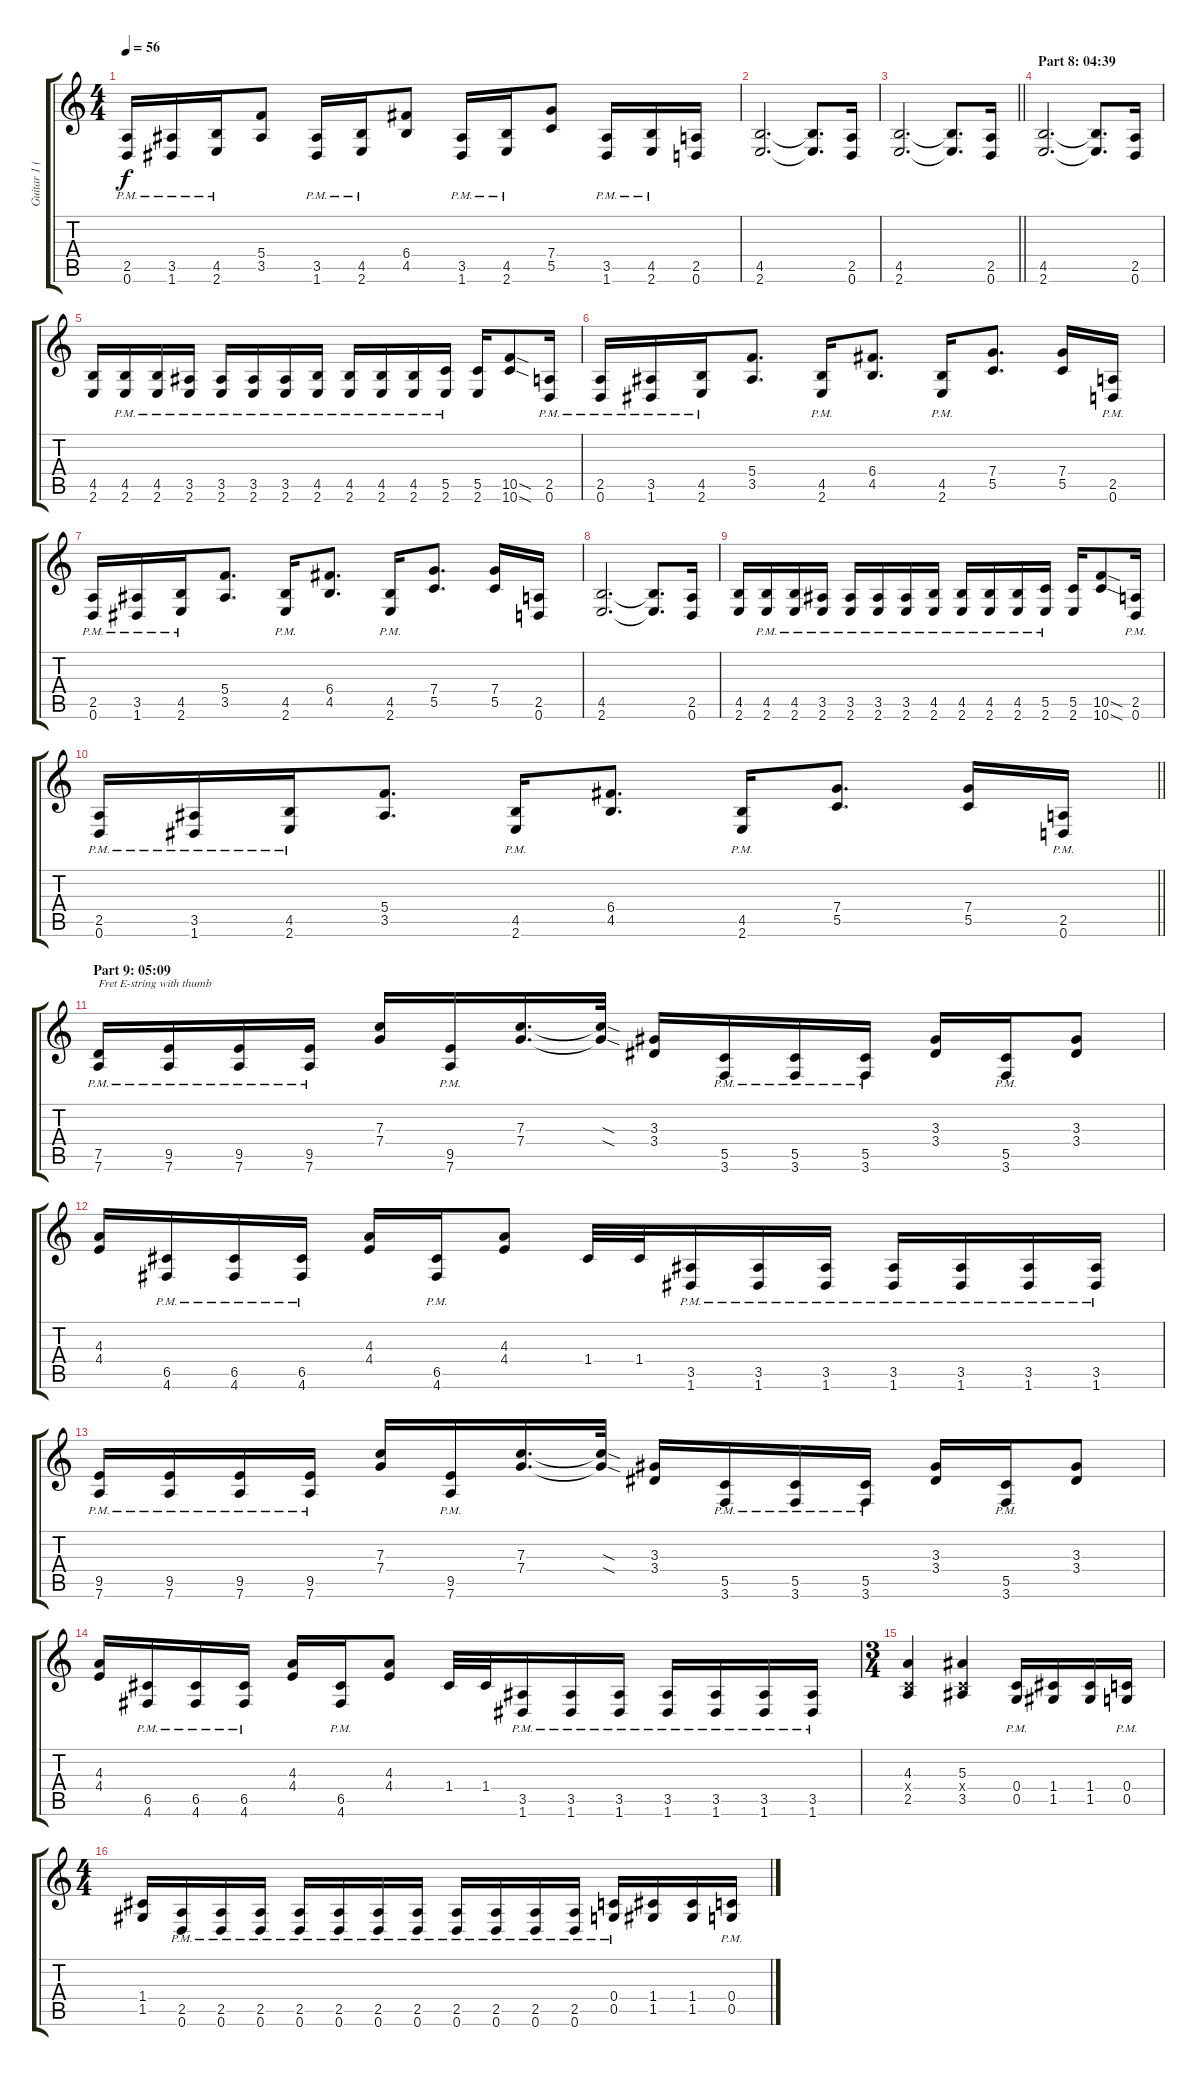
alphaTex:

\track ("Guitar 1 (Distortion)" "Guitar 1 (") {instrument distortionguitar}
\staff {score tabs}
\tuning (D4 A3 F3 C3 G2 D2) {hide}
\ts (4 4)
\tempo 56
\clef g2
\ks c
(2.5{pm} 0.6{pm}).16{dy f} (3.5{pm} 1.6{pm}).16 (4.5{pm} 2.6{pm}).16 (5.4 3.5).8 (3.5{pm} 1.6{pm}).16 (4.5{pm} 2.6{pm}).16 (6.4 4.5).8 (3.5{pm} 1.6{pm}).16 (4.5{pm} 2.6{pm}).16 (7.4 5.5).8 (3.5{pm} 1.6{pm}).16 (4.5{pm} 2.6{pm}).16 (2.5 0.6).16 |
(4.5 2.6).2{d} (4.5{t} 2.6{t}).8{d} (2.5 0.6).16 |
\barLineRight lightlight
(4.5 2.6).2{d} (4.5{t} 2.6{t}).8{d} (2.5 0.6).16 |
\section ("" "Part 8: 04:39")
(4.5 2.6).2{d volume 8} (4.5{t} 2.6{t}).8{d} (2.5 0.6).16 |
(4.5 2.6).16 (4.5{pm} 2.6{pm}).16 (4.5{pm} 2.6{pm}).16 (3.5{pm} 2.6{pm}).16 (3.5{pm} 2.6{pm}).16 (3.5{pm} 2.6{pm}).16 (3.5{pm} 2.6{pm}).16 (4.5{pm} 2.6{pm}).16 (4.5{pm} 2.6{pm}).16 (4.5{pm} 2.6{pm}).16 (4.5{pm} 2.6{pm}).16 (5.5{pm} 2.6{pm}).16 (5.5 2.6).16 (10.5{sod} 10.6{sod}).8 (2.5{pm} 0.6{pm}).16{volume 14} |
(2.5{pm} 0.6{pm}).16 (3.5{pm} 1.6{pm}).16 (4.5{pm} 2.6{pm}).16 (5.4 3.5).8{d} (4.5{pm} 2.6{pm}).16 (6.4 4.5).8{d} (4.5{pm} 2.6{pm}).16 (7.4 5.5).8{d} (7.4 5.5).16 (2.5{pm} 0.6{pm}).16 |
(2.5{pm} 0.6{pm}).16 (3.5{pm} 1.6{pm}).16 (4.5{pm} 2.6{pm}).16 (5.4 3.5).8{d} (4.5{pm} 2.6{pm}).16 (6.4 4.5).8{d} (4.5{pm} 2.6{pm}).16 (7.4 5.5).8{d} (7.4 5.5).16 (2.5 0.6).16 |
(4.5 2.6).2{d volume 8} (4.5{t} 2.6{t}).8{d} (2.5 0.6).16 |
(4.5 2.6).16 (4.5{pm} 2.6{pm}).16 (4.5{pm} 2.6{pm}).16 (3.5{pm} 2.6{pm}).16 (3.5{pm} 2.6{pm}).16 (3.5{pm} 2.6{pm}).16 (3.5{pm} 2.6{pm}).16 (4.5{pm} 2.6{pm}).16 (4.5{pm} 2.6{pm}).16 (4.5{pm} 2.6{pm}).16 (4.5{pm} 2.6{pm}).16 (5.5{pm} 2.6{pm}).16 (5.5 2.6).16 (10.5{sod} 10.6{sod}).8 (2.5{pm} 0.6{pm}).16{volume 14} |
\barLineRight lightlight
(2.5{pm} 0.6{pm}).16 (3.5{pm} 1.6{pm}).16 (4.5{pm} 2.6{pm}).16 (5.4 3.5).8{d} (4.5{pm} 2.6{pm}).16 (6.4 4.5).8{d} (4.5{pm} 2.6{pm}).16 (7.4 5.5).8{d} (7.4 5.5).16 (2.5{pm} 0.6{pm}).16 |
\section ("" "Part 9: 05:09")
(7.5{pm} 7.6{pm}).16{txt "Fret E-string with thumb"} (9.5{pm} 7.6{pm}).16 (9.5{pm} 7.6{pm}).16 (9.5{pm} 7.6{pm}).16 (7.3 7.4).16 (9.5{pm} 7.6{pm}).16 (7.3 7.4).16{d} (7.3{sod t} 7.4{sod t}).32 (3.3 3.4).16 (5.5{pm} 3.6{pm}).16 (5.5{pm} 3.6{pm}).16 (5.5{pm} 3.6{pm}).16 (3.3 3.4).16 (5.5{pm} 3.6{pm}).16 (3.3 3.4).8 |
(4.3 4.4).16 (6.5{pm} 4.6{pm}).16 (6.5{pm} 4.6{pm}).16 (6.5{pm} 4.6{pm}).16 (4.3 4.4).16 (6.5{pm} 4.6{pm}).16 (4.3 4.4).8 1.4.32 1.4.32 (3.5{pm} 1.6{pm}).16 (3.5{pm} 1.6{pm}).16 (3.5{pm} 1.6{pm}).16 (3.5{pm} 1.6{pm}).16 (3.5{pm} 1.6{pm}).16 (3.5{pm} 1.6{pm}).16 (3.5{pm} 1.6{pm}).16 |
(9.5{pm} 7.6{pm}).16 (9.5{pm} 7.6{pm}).16 (9.5{pm} 7.6{pm}).16 (9.5{pm} 7.6{pm}).16 (7.3 7.4).16 (9.5{pm} 7.6{pm}).16 (7.3 7.4).16{d} (7.3{sod t} 7.4{sod t}).32 (3.3 3.4).16 (5.5{pm} 3.6{pm}).16 (5.5{pm} 3.6{pm}).16 (5.5{pm} 3.6{pm}).16 (3.3 3.4).16 (5.5{pm} 3.6{pm}).16 (3.3 3.4).8 |
(4.3 4.4).16 (6.5{pm} 4.6{pm}).16 (6.5{pm} 4.6{pm}).16 (6.5{pm} 4.6{pm}).16 (4.3 4.4).16 (6.5{pm} 4.6{pm}).16 (4.3 4.4).8 1.4.32 1.4.32 (3.5{pm} 1.6{pm}).16 (3.5{pm} 1.6{pm}).16 (3.5{pm} 1.6{pm}).16 (3.5{pm} 1.6{pm}).16 (3.5{pm} 1.6{pm}).16 (3.5{pm} 1.6{pm}).16 (3.5{pm} 1.6{pm}).16 |
\ts (3 4)
(4.3 0.4{x} 2.5).4 (5.3 0.4{x} 3.5).4 (0.4{pm} 0.5{pm}).16 (1.4 1.5).16 (1.4 1.5).16 (0.4{pm} 0.5{pm}).16 |
\ts (4 4)
(1.4 1.5).16 (2.5{pm} 0.6{pm}).16 (2.5{pm} 0.6{pm}).16 (2.5{pm} 0.6{pm}).16 (2.5{pm} 0.6{pm}).16 (2.5{pm} 0.6{pm}).16 (2.5{pm} 0.6{pm}).16 (2.5{pm} 0.6{pm}).16 (2.5{pm} 0.6{pm}).16 (2.5{pm} 0.6{pm}).16 (2.5{pm} 0.6{pm}).16 (2.5{pm} 0.6{pm}).16 (0.4{pm} 0.5{pm}).16 (1.4 1.5).16 (1.4 1.5).16 (0.4{pm} 0.5{pm}).16
